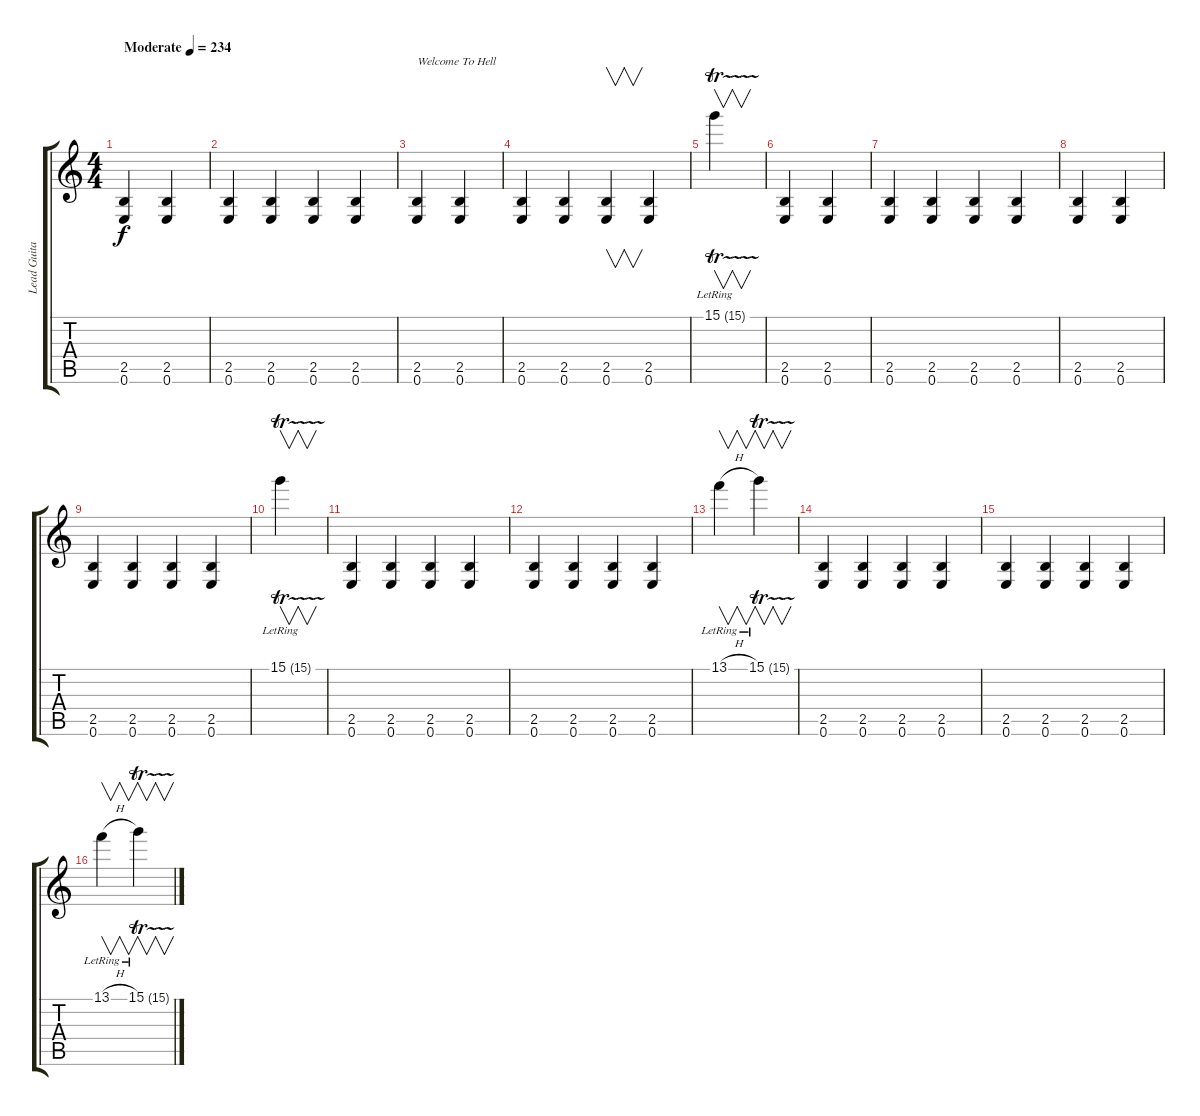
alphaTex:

\track ("Lead Guitar" "Lead Guita") {instrument overdrivenguitar}
\staff {score tabs}
\tuning (E4 B3 G3 D3 A2 E2) {hide}
\ts (4 4)
\tempo (234 "Moderate")
\clef g2
\ks c
(2.5 0.6).4{dy f instrument overdrivenguitar} (2.5 0.6).4 |
(2.5 0.6).4 (2.5 0.6).4 (2.5 0.6).4 (2.5 0.6).4 |
(2.5 0.6).4{txt "Welcome To Hell"} (2.5 0.6).4 |
(2.5 0.6).4 (2.5 0.6).4 (2.5 0.6).4{v} (2.5 0.6).4 |
15.1{tr (15 32) lr}.4{v} |
(2.5 0.6).4 (2.5 0.6).4 |
(2.5 0.6).4 (2.5 0.6).4 (2.5 0.6).4 (2.5 0.6).4 |
(2.5 0.6).4 (2.5 0.6).4 |
(2.5 0.6).4 (2.5 0.6).4 (2.5 0.6).4 (2.5 0.6).4 |
15.1{tr (15 32) lr}.4{v} |
(2.5 0.6).4 (2.5 0.6).4 (2.5 0.6).4 (2.5 0.6).4 |
(2.5 0.6).4 (2.5 0.6).4 (2.5 0.6).4 (2.5 0.6).4 |
13.1{h lr}.4{v} 15.1{tr (15 32) lr}.4{v} |
(2.5 0.6).4 (2.5 0.6).4 (2.5 0.6).4 (2.5 0.6).4 |
(2.5 0.6).4 (2.5 0.6).4 (2.5 0.6).4 (2.5 0.6).4 |
13.1{h lr}.4{v} 15.1{tr (15 32) lr}.4{v}
